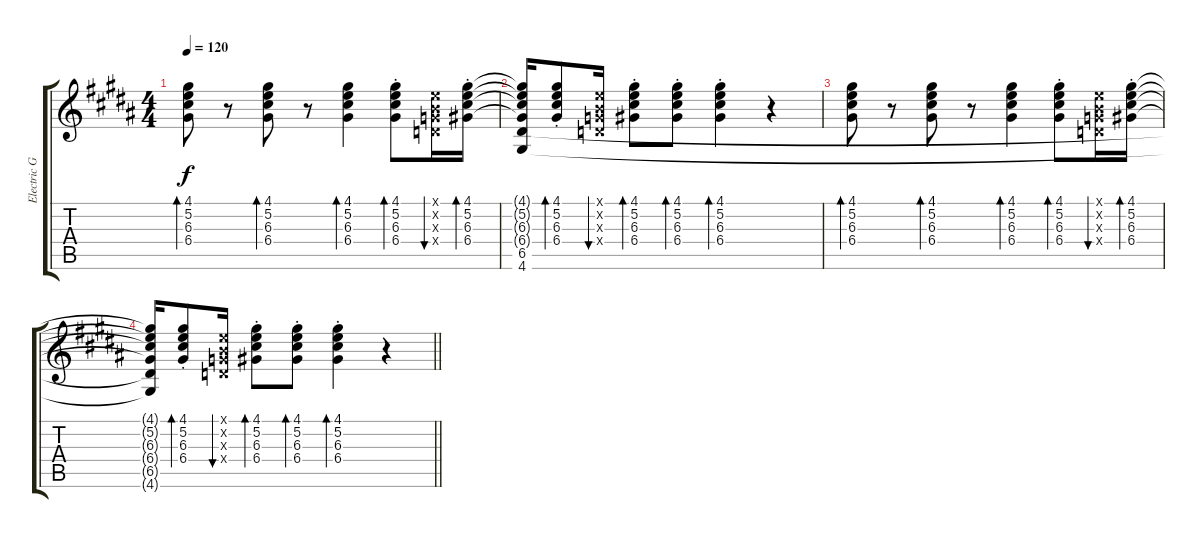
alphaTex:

\track ("Electric Guitar 2" "Electric G") {instrument electricguitarclean}
\staff {score tabs}
\tuning (E4 B3 G3 D3 A2 E2) {hide}
\ts (4 4)
\tempo 120
\clef g2
\ks g#minor
(4.1 5.2 6.3 6.4).8{bd 30 dy f} r.8 (4.1 5.2 6.3 6.4).8{bd 30} r.8 (4.1 5.2 6.3 6.4).4{bd 30} (4.1{st} 5.2{st} 6.3{st} 6.4{st}).8{bd 30} (0.1{x} 0.2{x} 0.3{x} 0.4{x}).16{bu 30} (4.1{st} 5.2{st} 6.3{st} 6.4{st}).16{bd 30} |
(4.1{t} 5.2{t} 6.3{t} 6.4{t} 6.5{t} 4.6{t}).16 (4.1{st} 5.2{st} 6.3{st} 6.4{st}).8{bd 30} (0.1{x} 0.2{x} 0.3{x} 0.4{x}).16{bu 30} (4.1{st} 5.2{st} 6.3{st} 6.4{st}).8{bd 30} (4.1{st} 5.2{st} 6.3{st} 6.4{st}).8{bd 30} (4.1{st} 5.2{st} 6.3{st} 6.4{st}).4{bd 30} r.4 |
(4.1 5.2 6.3 6.4).8{bd 30} r.8 (4.1 5.2 6.3 6.4).8{bd 30} r.8 (4.1 5.2 6.3 6.4).4{bd 30} (4.1{st} 5.2{st} 6.3{st} 6.4{st}).8{bd 30} (0.1{x} 0.2{x} 0.3{x} 0.4{x}).16{bu 30} (4.1{st} 5.2{st} 6.3{st} 6.4{st}).16{bd 30} |
\barLineRight lightlight
(4.1{t} 5.2{t} 6.3{t} 6.4{t} 6.5{t} 4.6{t}).16 (4.1{st} 5.2{st} 6.3{st} 6.4{st}).8{bd 30} (0.1{x} 0.2{x} 0.3{x} 0.4{x}).16{bu 30} (4.1{st} 5.2{st} 6.3{st} 6.4{st}).8{bd 30} (4.1{st} 5.2{st} 6.3{st} 6.4{st}).8{bd 30} (4.1{st} 5.2{st} 6.3{st} 6.4{st}).4{bd 30} r.4
